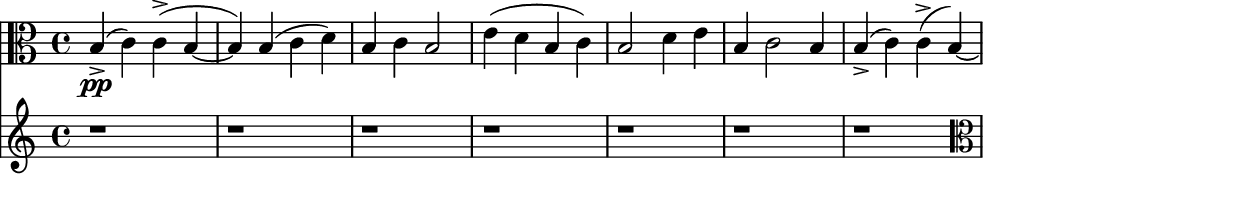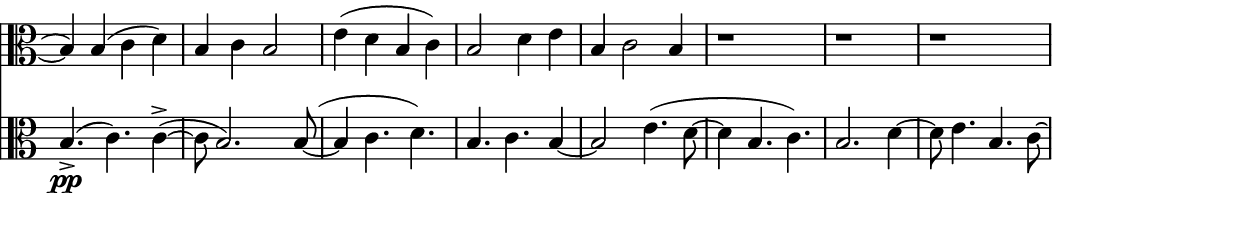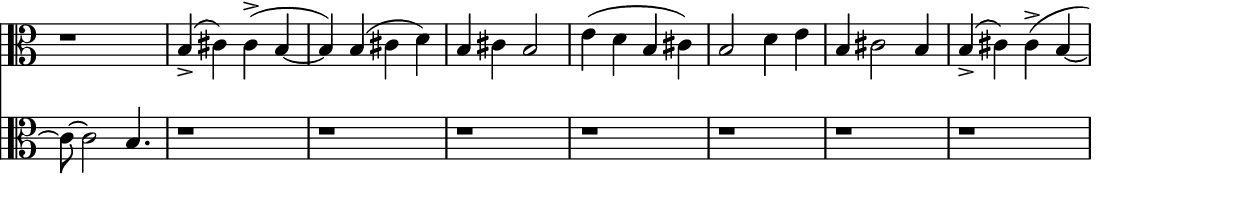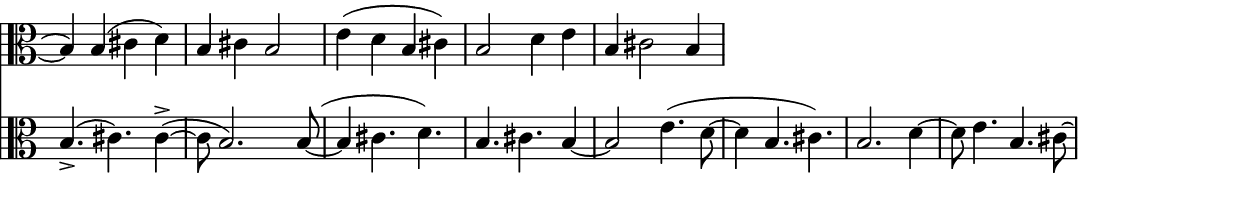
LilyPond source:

\include "lilypond-book-preamble.ly"
\paper {
  #(define dump-extents #t)

  indent = 0\mm
  line-width = 210\mm - 2.0 * 0.4\in
  ragged-right = ##t
  force-assignment = #""
  line-width = #(- line-width (* mm  3.000000))
}
\header {
  title = ""
  composer = ""
}
\layout {
}

<<
    \new Staff {   \set Staff.instrumentName = "" \set Staff.shortInstrumentName = "" \time 4/4 \clef alto b4-\pp(-> c'4) c'4(-> b4~ b4) b4( c'4 d'4) b4 c'4 b2 e'4( d'4 b4 c'4) b2 d'4 e'4 b4 c'2 b4 b4(-> c'4) c'4(-> b4~ b4) b4( c'4 d'4) b4 c'4 b2 e'4( d'4 b4 c'4) b2 d'4 e'4 b4 c'2 b4 r1 r1 r1 r1 b4(-> cis'4) cis'4(-> b4~ b4) b4( cis'4 d'4) b4 cis'4 b2 e'4( d'4 b4 cis'4) b2 d'4 e'4 b4 cis'2 b4 b4(-> cis'4) cis'4(-> b4~ b4) b4( cis'4 d'4) b4 cis'4 b2 e'4( d'4 b4 cis'4) b2 d'4 e'4 b4 cis'2 b4
               }
    \new Staff {   \set Staff.instrumentName = "" \set Staff.shortInstrumentName = "" \time 4/4 r1 r1 r1 r1 r1 r1 r1 \clef alto b4.-\pp(-> c'4.) c'4~(-> c'8 b2.) b8~( b4 c'4. d'4.) b4. c'4. b4~ b2 e'4.( d'8~ d'4 b4. c'4.) b2. d'4~ d'8 e'4. b4. c'8~ c'8~ c'2 b4. r1 r1 r1 r1 r1 r1 r1 b4.(-> cis'4.) cis'4~(-> cis'8 b2.) b8~( b4 cis'4. d'4.) b4. cis'4. b4~ b2 e'4.( d'8~ d'4 b4. cis'4.) b2. d'4~ d'8 e'4. b4. cis'8~ cis'8~ cis'2 b4.
               }
>>